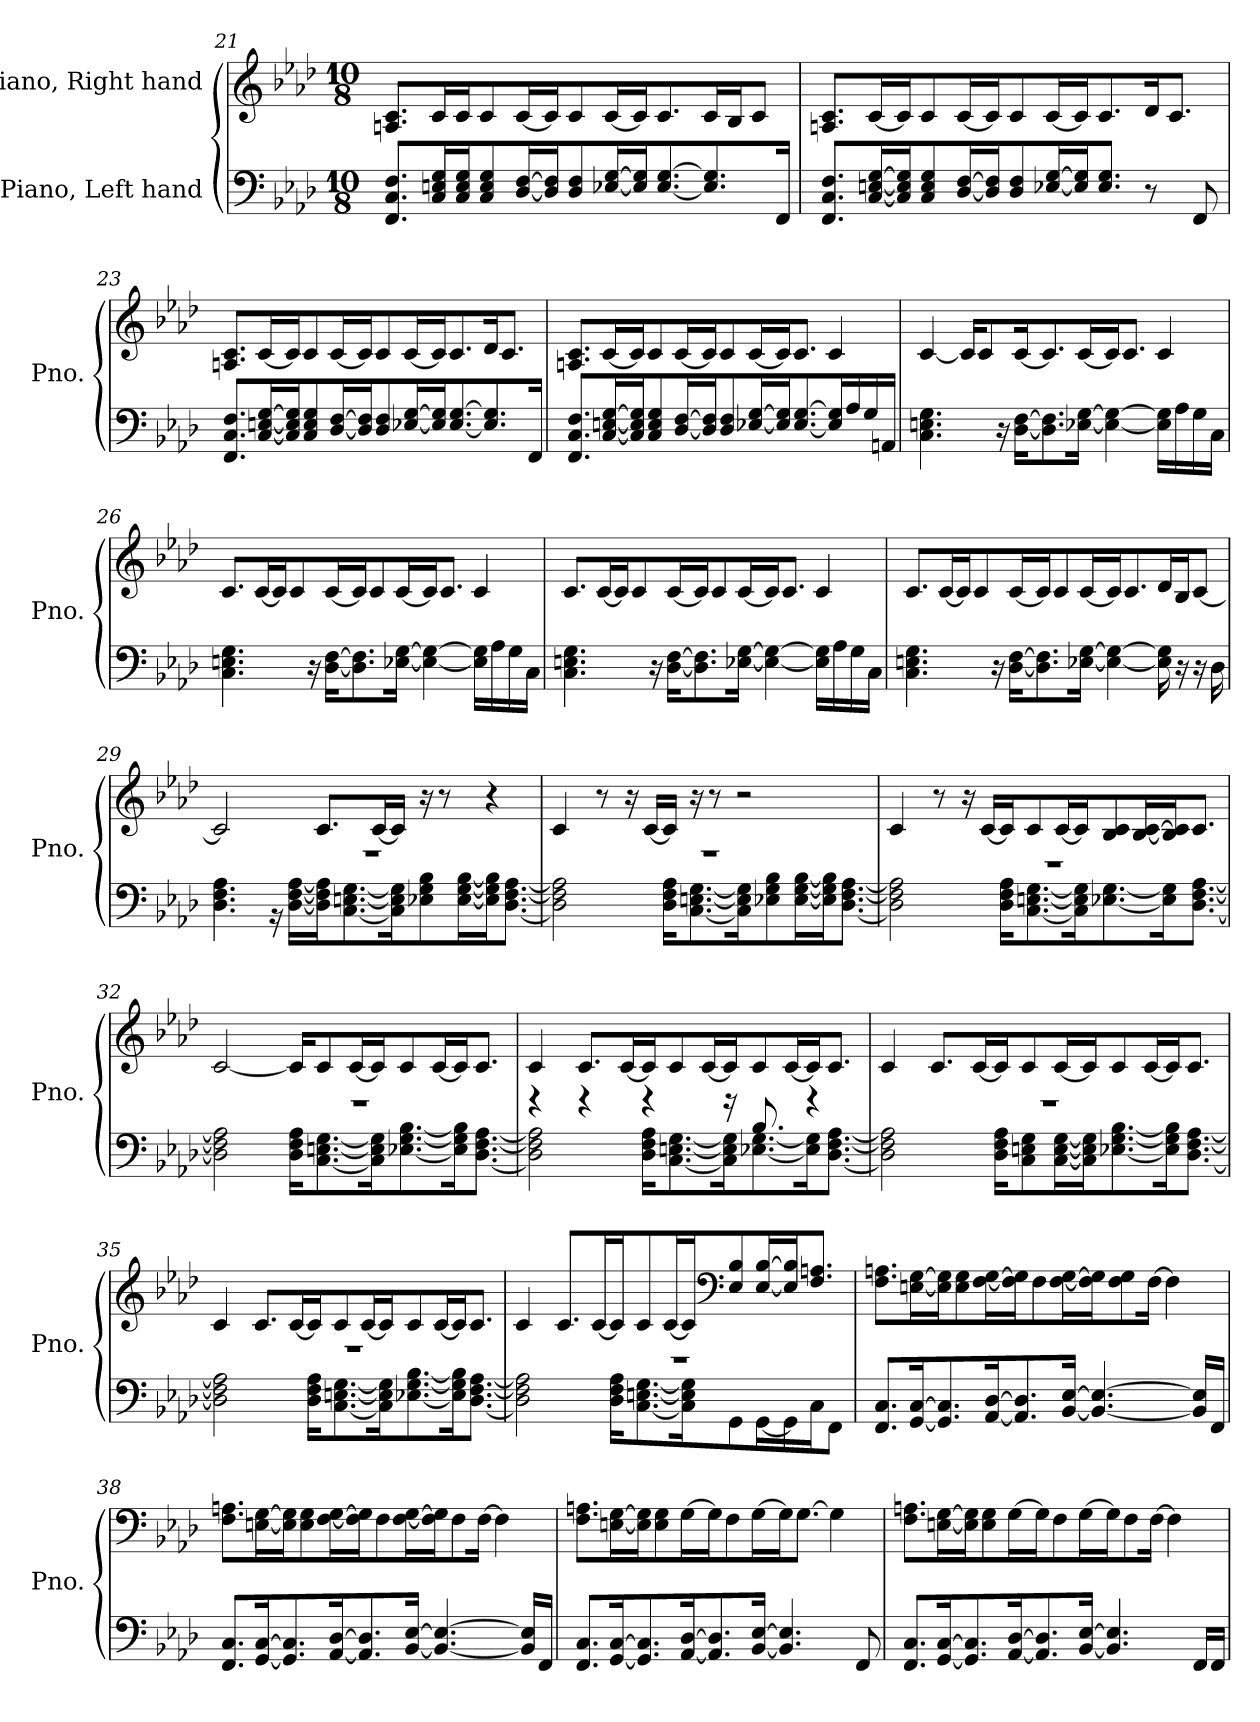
**kern	**kern
*part2	*part1
*staff2	*staff1
*I"Piano, Left hand	*I"Piano, Right hand
*I'Pno.	*I'Pno.
!!LO:LB:g=z
*clefF4	*clefG2
*k[b-e-a-d-]	*k[b-e-a-d-]
*M10/8	*M10/8
=21	=21
8.FF/ 8.C/ 8.F/L	8.An/ 8.c/L
16C/ 16En/ 16G/L	16c/L
16C/ 16E/ 16G/J	16c/J
8C/ 8E/ 8G/	8c/
[16D-/ [16F/L	[16c/L
16D-/] 16F/]J	16c/J]
8D-/ 8F/	8c/
[16E-X/ [16G/L	[16c/L
16E-/] 16G/]J	16c/J]
[8.E-/ [8.G/	8.c/
8.E-/] 8.G/]	16c/L
.	16B-/J
.	8c/J
16FF/Jk	.
=22	=22
8.FF/ 8.C/ 8.F/L	8.An/ 8.c/L
[16C/ [16En/ [16G/L	[16c/L
16C/] 16E/] 16G/]J	16c/J]
8C/ 8E/ 8G/	8c/
[16D-/ [16F/L	[16c/L
16D-/] 16F/]J	16c/J]
8D-/ 8F/	8c/
[16E-X/ [16G/L	[16c/L
16E-/] 16G/]J	16c/J]
8.E-/ 8.G/J	8.c/
8r	16d-/K
.	8.c/J
8FF/	.
!!LO:LB:g=z
=23	=23
8.FF/ 8.C/ 8.F/L	8.An/ 8.c/L
[16C/ [16En/ [16G/L	[16c/L
16C/] 16E/] 16G/]J	16c/J]
8C/ 8E/ 8G/	8c/
[16D-/ [16F/L	[16c/L
16D-/] 16F/]J	16c/J]
8D-/ 8F/	8c/
[16E-X/ [16G/L	[16c/L
16E-/] 16G/]J	16c/J]
[8.E-/ [8.G/	8.c/
8.E-/] 8.G/]	16d-/K
.	8.c/J
16FF/Jk	.
=24	=24
8.FF/ 8.C/ 8.F/L	8.An/ 8.c/L
[16C/ [16En/ [16G/L	[16c/L
16C/] 16E/] 16G/]J	16c/J]
8C/ 8E/ 8G/	8c/
[16D-/ [16F/L	[16c/L
16D-/] 16F/]J	16c/J]
8D-/ 8F/	8c/
[16E-X/ [16G/L	[16c/L
16E-/] 16G/]J	16c/J]
[8.E-/ [8.G/	8.c/J
16E-/] 16G/]L	4c/
16A-/	.
16G/	.
16AAn/JJ	.
!!LO:PB:g=z
=25	=25
4.C\ 4.En\ 4.G\	[4c/
.	16c/KL]
.	8c/
16r	.
[16D-\ [16F\KL	[16c/K
8.D-\] 8.F\]	8.c/]
[16E-X\ [16G\Jk	[16c/L
4E-\_ 4G\_	16c/J]
.	8.c/J
16E-\] 16G\]LL	4c/
16A-\	.
16G\	.
16C\JJ	.
=26	=26
4.C\ 4.En\ 4.G\	8.c/L
.	[16c/L
.	16c/J]
.	8c/
16r	.
[16D-\ [16F\KL	[16c/L
8.D-\] 8.F\]	16c/J]
.	8c/
[16E-X\ [16G\Jk	[16c/L
4E-\_ 4G\_	16c/J]
.	8.c/J
16E-\] 16G\]LL	4c/
16A-\	.
16G\	.
16C\JJ	.
!!LO:LB:g=z
=27	=27
4.C\ 4.En\ 4.G\	8.c/L
.	[16c/L
.	16c/J]
.	8c/
16r	.
[16D-\ [16F\KL	[16c/L
8.D-\] 8.F\]	16c/J]
.	8c/
[16E-X\ [16G\Jk	[16c/L
4E-\_ 4G\_	16c/J]
.	8.c/J
16E-\] 16G\]LL	4c/
16A-\	.
16G\	.
16C\JJ	.
=28	=28
4.C\ 4.En\ 4.G\	8.c/L
.	[16c/L
.	16c/J]
.	8c/
16r	.
[16D-\ [16F\KL	[16c/L
8.D-\] 8.F\]	16c/J]
.	8c/
[16E-X\ [16G\Jk	[16c/L
4E-\_ 4G\_	16c/J]
.	8.c/
16E-\] 16G\]	16d-/L
16r	16B-/J
16r	[8c/J
16D-\	.
!!LO:LB:g=z
=29	=29
*^	*
4%5r	4.D-\ 4.F\ 4.A-\	2c/]
.	16r	.
.	[16D-\ [16F\ [16A-\LL	.
.	16D-\] 16F\] 16A-\]J	8.c/L
.	[8.C\ [8.En\ [8.G\	.
.	.	[16c/L
.	16C\] 16E\] 16G\]K	16c/JJ]
.	8E-X\ 8G\ 8B-\	16r
.	.	8r
.	[16E-\ [16G\ [16B-\L	.
.	16E-\] 16G\] 16B-\]J	4r
.	[8.D-\ [8.F\ [8.A-\J	.
=30	=30	=30
4%5r	2D-\] 2F\] 2A-\]	4c/
.	.	8r
.	.	16r
.	.	[16c/LL
.	16D-\ 16F\ 16A-\KL	16c/JJ]
.	[8.C\ [8.En\ [8.G\	16r
.	.	8r
.	16C\] 16E\] 16G\]K	2r
.	8E-X\ 8G\ 8B-\	.
.	[16E-\ [16G\ [16B-\L	.
.	16E-\] 16G\] 16B-\]J	.
.	[8.D-\ [8.F\ [8.A-\J	.
!!LO:LB:g=z
=31	=31	=31
4%5r	2D-\] 2F\] 2A-\]	4c/
.	.	8r
.	.	16r
.	.	[16c/LL
.	16D-\ 16F\ 16A-\KL	16c/J]
.	[8.C\ [8.En\ [8.G\	8c/
.	.	[16c/L
.	16C\] 16E\] 16G\]K	16c/J]
.	[8.E-X\ [8.G\	8B-/ 8c/
.	.	[16B-/ [16c/L
.	16E-\] 16G\]K	16B-/] 16c/]J
.	[8.D-\ [8.F\ [8.A-\J	8.c/J
=32	=32	=32
4%5r	2D-\] 2F\] 2A-\]	[2c/
.	16D-\ 16F\ 16A-\KL	16c/KL]
.	[8.C\ [8.En\ [8.G\	8c/
.	.	[16c/L
.	16C\] 16E\] 16G\]K	16c/J]
.	[8.E-X\ [8.G\ [8.B-\	8c/
.	.	[16c/L
.	16E-\] 16G\] 16B-\]K	16c/J]
.	[8.D-\ [8.F\ [8.A-\J	8.c/J
!!LO:LB:g=z
=33	=33	=33
4r	2D-\] 2F\] 2A-\]	4c/
4r	.	8.c/L
.	.	[16c/L
4r	16D-\ 16F\ 16A-\KL	16c/J]
.	[8.C\ [8.En\ [8.G\	8c/
.	.	[16c/L
16r	16C\] 16E\] 16G\]K	16c/J]
8.B-/	[8.E-X\ [8.G\	8c/
.	.	[16c/L
4r	16E-\] 16G\]K	16c/J]
.	[8.D-\ [8.F\ [8.A-\J	8.c/J
=34	=34	=34
4%5r	2D-\] 2F\] 2A-\]	4c/
.	.	8.c/L
.	.	[16c/L
.	16D-\ 16F\ 16A-\KL	16c/J]
.	8C\ 8En\ 8G\	8c/
.	[16C\ [16E\ [16G\L	[16c/L
.	16C\] 16E\] 16G\]J	16c/J]
.	[8.E-X\ [8.G\ [8.B-\	8c/
.	.	[16c/L
.	16E-\] 16G\] 16B-\]K	16c/J]
.	[8.D-\ [8.F\ [8.A-\J	8.c/J
!!LO:LB:g=z
=35	=35	=35
4%5r	2D-\] 2F\] 2A-\]	4c/
.	.	8.c/L
.	.	[16c/L
.	16D-\ 16F\ 16A-\KL	16c/J]
.	[8.C\ [8.En\ [8.G\	8c/
.	.	[16c/L
.	16C\] 16E\] 16G\]K	16c/J]
.	[8.E-X\ [8.G\ [8.B-\	8c/
.	.	[16c/L
.	16E-\] 16G\] 16B-\]K	16c/J]
.	[8.D-\ [8.F\ [8.A-\J	8.c/J
=36	=36	=36
4%5r	2D-\] 2F\] 2A-\]	4c/
.	.	8.c/L
.	.	[16c/L
.	16D-\ 16F\ 16A-\KL	16c/J]
.	[8.C\ [8.En\ [8.G\	8c/
.	.	[16c/L
.	16C\] 16E\] 16G\]K	16c/J]
*	*	*clefF4
.	8GG\	8E-/ 8B-/
.	[16GG\L	[16E-/ [16B-/L
.	16GG\]	16E-/] 16B-/]J
.	16C\J	8.F/ 8.An/J
.	8FF\J	.
*v	*v	*
!!LO:PB:g=z
=37	=37
8.FF/ 8.C/L	8.F\ 8.An\L
[16GG/ [16C/K	[16En\ [16G\L
8.GG/] 8.C/]	16E\] 16G\]J
.	8E\ 8G\
[16AA-/ [16D-/K	[16F\ [16G\L
8.AA-/] 8.D-/]	16F\] 16G\]J
.	8F\
[16BB-/ [16E-/Jk	[16F\ [16G\L
4.BB-/_ 4.E-/_	16F\] 16G\]J
.	8F\ 8G\
.	[16F\Jk
.	4F\]
16BB-/] 16E-/]LL	.
16FF/JJ	.
=38	=38
8.FF/ 8.C/L	8.F\ 8.An\L
[16GG/ [16C/K	[16En\ [16G\L
8.GG/] 8.C/]	16E\] 16G\]J
.	8E\ 8G\
[16AA-/ [16D-/K	[16F\ [16G\L
8.AA-/] 8.D-/]	16F\] 16G\]J
.	8F\
[16BB-/ [16E-/Jk	[16F\ [16G\L
4.BB-/_ 4.E-/_	16F\] 16G\]J
.	8F\
.	[16F\Jk
.	4F\]
16BB-/] 16E-/]LL	.
16FF/JJ	.
!!LO:LB:g=z
=39	=39
8.FF/ 8.C/L	8.F\ 8.An\L
[16GG/ [16C/K	[16En\ [16G\L
8.GG/] 8.C/]	16E\] 16G\]J
.	8E\ 8G\
[16AA-/ [16D-/K	[16G\L
8.AA-/] 8.D-/]	16G\J]
.	8F\
[16BB-/ [16E-/Jk	[16G\L
4.BB-/] 4.E-/]	16G\J]
.	[8.G\J
.	4G\]
8FF/	.
=40	=40
8.FF/ 8.C/L	8.F\ 8.An\L
[16GG/ [16C/K	[16En\ [16G\L
8.GG/] 8.C/]	16E\] 16G\]J
.	8E\ 8G\
[16AA-/ [16D-/K	[16G\L
8.AA-/] 8.D-/]	16G\J]
.	8F\
[16BB-/ [16E-/Jk	[16G\L
4.BB-/] 4.E-/]	16G\J]
.	8F\
.	[16F\Jk
.	4F\]
16FF/LL	.
16FF/JJ	.
=	=
*-	*-
